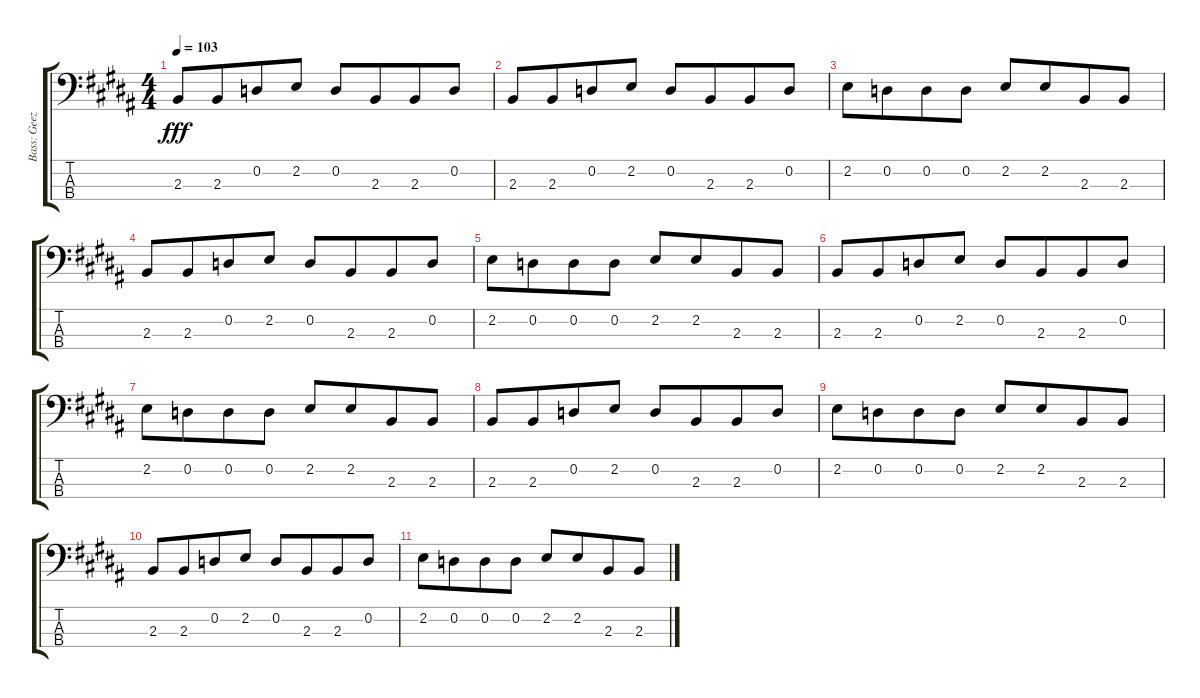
\track ("Bass: Geezer" "Bass: Geez") {instrument electricbassfinger}
\staff {score tabs}
\tuning (G2 D2 A1 E1) {hide}
\ts (4 4)
\tempo 103
\clef f4
\ks b
2.3.8{dy fff} 2.3.8{beam merge} 0.2.8 2.2.8 0.2.8 2.3.8{beam merge} 2.3.8 0.2.8 |
2.3.8 2.3.8{beam merge} 0.2.8 2.2.8 0.2.8 2.3.8{beam merge} 2.3.8 0.2.8 |
2.2.8 0.2.8{beam merge} 0.2.8 0.2.8 2.2.8 2.2.8{beam merge} 2.3.8 2.3.8 |
2.3.8 2.3.8{beam merge} 0.2.8 2.2.8 0.2.8 2.3.8{beam merge} 2.3.8 0.2.8 |
2.2.8 0.2.8{beam merge} 0.2.8 0.2.8 2.2.8 2.2.8{beam merge} 2.3.8 2.3.8 |
2.3.8 2.3.8{beam merge} 0.2.8 2.2.8 0.2.8 2.3.8{beam merge} 2.3.8 0.2.8 |
2.2.8 0.2.8{beam merge} 0.2.8 0.2.8 2.2.8 2.2.8{beam merge} 2.3.8 2.3.8 |
2.3.8 2.3.8{beam merge} 0.2.8 2.2.8 0.2.8 2.3.8{beam merge} 2.3.8 0.2.8 |
2.2.8 0.2.8{beam merge} 0.2.8 0.2.8 2.2.8 2.2.8{beam merge} 2.3.8 2.3.8 |
2.3.8 2.3.8{beam merge} 0.2.8 2.2.8 0.2.8 2.3.8{beam merge} 2.3.8 0.2.8 |
2.2.8 0.2.8{beam merge} 0.2.8 0.2.8 2.2.8 2.2.8{beam merge} 2.3.8 2.3.8
